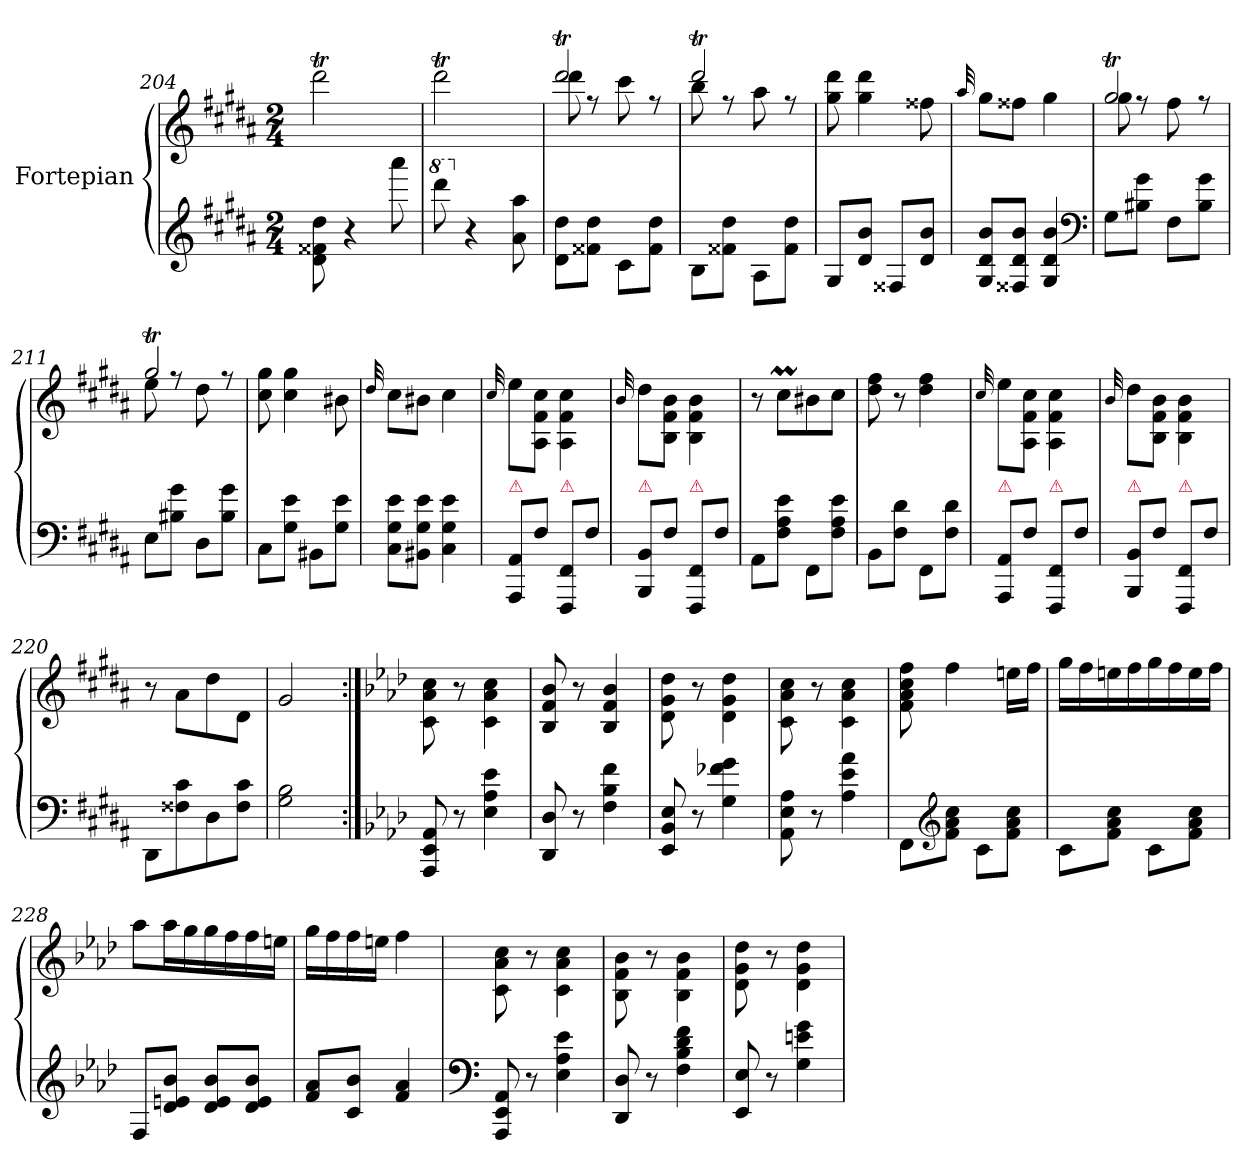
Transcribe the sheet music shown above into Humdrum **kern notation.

**kern	**kern
*part1	*part1
*staff2	*staff1
*I"Fortepian	*
*clefG2	*clefG2
*k[f#c#g#d#a#]	*k[f#c#g#d#a#]
*M2/4	*M2/4
=204	=204
8d#\ 8f##X\ 8dd#\	2ddd#t\
4r	.
8aaa#\	.
=205	=205
*8va	*
8dddd#\	2ddd#t\
*X8va	*
4r	.
8a#\ 8aa#\	.
=206	=206
*	*^
8d#\ 8dd#\L	2ddd#t/	8ddd#\
8f##X\ 8dd#\J	.	8rff
8c#\L	.	8ccc#\
8f##\ 8dd#\J	.	8rff
=207	=207	=207
8B\L	2ddd#t/	8bb\
8f##X\ 8dd#\J	.	8rff
8A#\L	.	8aa#\
8f##\ 8dd#\J	.	8rff
*	*v	*v
=208	=208
8G#/L	8gg#\ 8ddd#\
8d#/ 8b/J	4gg#\ 4ddd#\
8F##X/L	.
8d#/ 8b/J	8ff##X\
=209	=209
.	32qqaa#/
8G#/ 8d#/ 8b/L	8gg#\L
8F##X/ 8d#/ 8b/J	8ff##X\J
4G#/ 4d#/ 4b/	4gg#\
*clefF4	*
=210	=210
*	*^
8G#\L	2gg#T/	8gg#\
8B#X\ 8g#\J	.	8rff
8F#\L	.	8ff#\
8B#\ 8g#\J	.	8rff
=211	=211	=211
8E\L	2gg#T/	8ee\
8B#X\ 8g#\J	.	8rff
8D#\L	.	8dd#\
8B#\ 8g#\J	.	8rff
*	*v	*v
=212	=212
8C#\L	8cc#\ 8gg#\
8G#\ 8e\J	4cc#\ 4gg#\
8BB#X\L	.
8G#\ 8e\J	8b#X\
=213	=213
.	32qqdd#/
8C#\ 8G#\ 8e\L	8cc#\L
8BB#X\ 8G#\ 8e\J	8b#X\J
4C#\ 4G#\ 4e\	4cc#\
=214	=214
.	32qqcc#/
!LO:TX:a:color=crimson:t=⚠	!
8AAA#/ 8AA#/L	8ee\L
8F#\J	8A#\ 8f#\ 8cc#\J
!LO:TX:a:color=crimson:t=⚠	!
8FFF#/ 8FF#/L	4A#\ 4f#\ 4cc#\
8F#\J	.
=215	=215
.	32qqb/
!LO:TX:a:color=crimson:t=⚠	!
8BBB/ 8BB/L	8dd#\L
8F#\J	8B\ 8f#\ 8b\J
!LO:TX:a:color=crimson:t=⚠	!
8FFF#/ 8FF#/L	4B\ 4f#\ 4b\
8F#\J	.
=216	=216
8AA#\L	8r
8F#\ 8A#\ 8e\J	8cc#M\L
8FF#\L	8b#X\
8F#\ 8A#\ 8e\J	8cc#\J
=217	=217
8BB\L	8dd#\ 8ff#\
8F#\ 8d#\J	8r
8FF#\L	4dd#\ 4ff#\
8F#\ 8d#\J	.
=218	=218
.	32qqcc#/
!LO:TX:a:color=crimson:t=⚠	!
8AAA#/ 8AA#/L	8ee\L
8F#\J	8A#\ 8f#\ 8cc#\J
!LO:TX:a:color=crimson:t=⚠	!
8FFF#/ 8FF#/L	4A#\ 4f#\ 4cc#\
8F#\J	.
=219	=219
.	32qqb/
!LO:TX:a:color=crimson:t=⚠	!
8BBB/ 8BB/L	8dd#\L
8F#\J	8B\ 8f#\ 8b\J
!LO:TX:a:color=crimson:t=⚠	!
8FFF#/ 8FF#/L	4B\ 4f#\ 4b\
8F#\J	.
=220	=220
8DD#\L	8r
8F##X\ 8c#\	8a#\L
8D#\	8dd#\
8F##\ 8c#\J	8d#\J
=221	=221
2G#\ 2B\	2g#/
=222:|!	=222:|!
*k[b-e-a-d-]	*k[b-e-a-d-]
8AAA-/ 8EE-/ 8AA-/	8c\ 8a-\ 8cc\
8r	8r
4E-\ 4A-\ 4e-\	4c\ 4a-\ 4cc\
=223	=223
8DD-/ 8D-/	8B-/ 8f/ 8b-/
8r	8r
4F\ 4B-\ 4f\	4B-/ 4f/ 4b-/
=224	=224
8EE-/ 8BB-/ 8E-/	8d-\ 8g\ 8dd-\
8r	8r
4G\ 4f-X\ 4g\	4d-\ 4g\ 4dd-\
=225	=225
8AA-\ 8E-\ 8A-\	8c\ 8a-\ 8cc\
8r	8r
4A-\ 4e-\ 4a-\	4c\ 4a-\ 4cc\
=226	=226
8FF\L	8f\ 8a-\ 8cc\ 8ff\
*clefG2	*
8f\ 8a-\ 8cc\J	4ff\
8c\L	.
8f\ 8a-\ 8cc\J	16een\LL
.	16ff\JJ
=227	=227
8c\L	16gg\LL
.	16ff\
8f\ 8a-\ 8cc\J	16een\
.	16ff\
8c\L	16gg\
.	16ff\
8f\ 8a-\ 8cc\J	16ee\
.	16ff\JJ
=228	=228
8F/L	8aa-\L
8d-/ 8en/ 8b-/J	16aa-\L
.	16gg\
8d-/ 8e/ 8b-/L	16gg\
.	16ff\
8d-/ 8e/ 8b-/J	16ff\
.	16een\JJ
=229	=229
8f/ 8a-/L	16gg\LL
.	16ff\
8c/ 8b-/J	16ff\
.	16een\JJ
4f/ 4a-/	4ff\
=230	=230
*clefF4	*
8AAA-/ 8EE-/ 8AA-/	8c\ 8a-\ 8cc\
8r	8r
4E-\ 4A-\ 4e-\	4c\ 4a-\ 4cc\
=231	=231
8DD-/ 8D-/	8B-\ 8f\ 8b-\
8r	8r
4F\ 4B-\ 4d-\ 4f\	4B-\ 4f\ 4b-\
=232	=232
8EE-/ 8E-/	8d-\ 8g\ 8dd-\
8r	8r
4G\ 4en\ 4g\	4d-\ 4g\ 4dd-\
=	=
*-	*-
